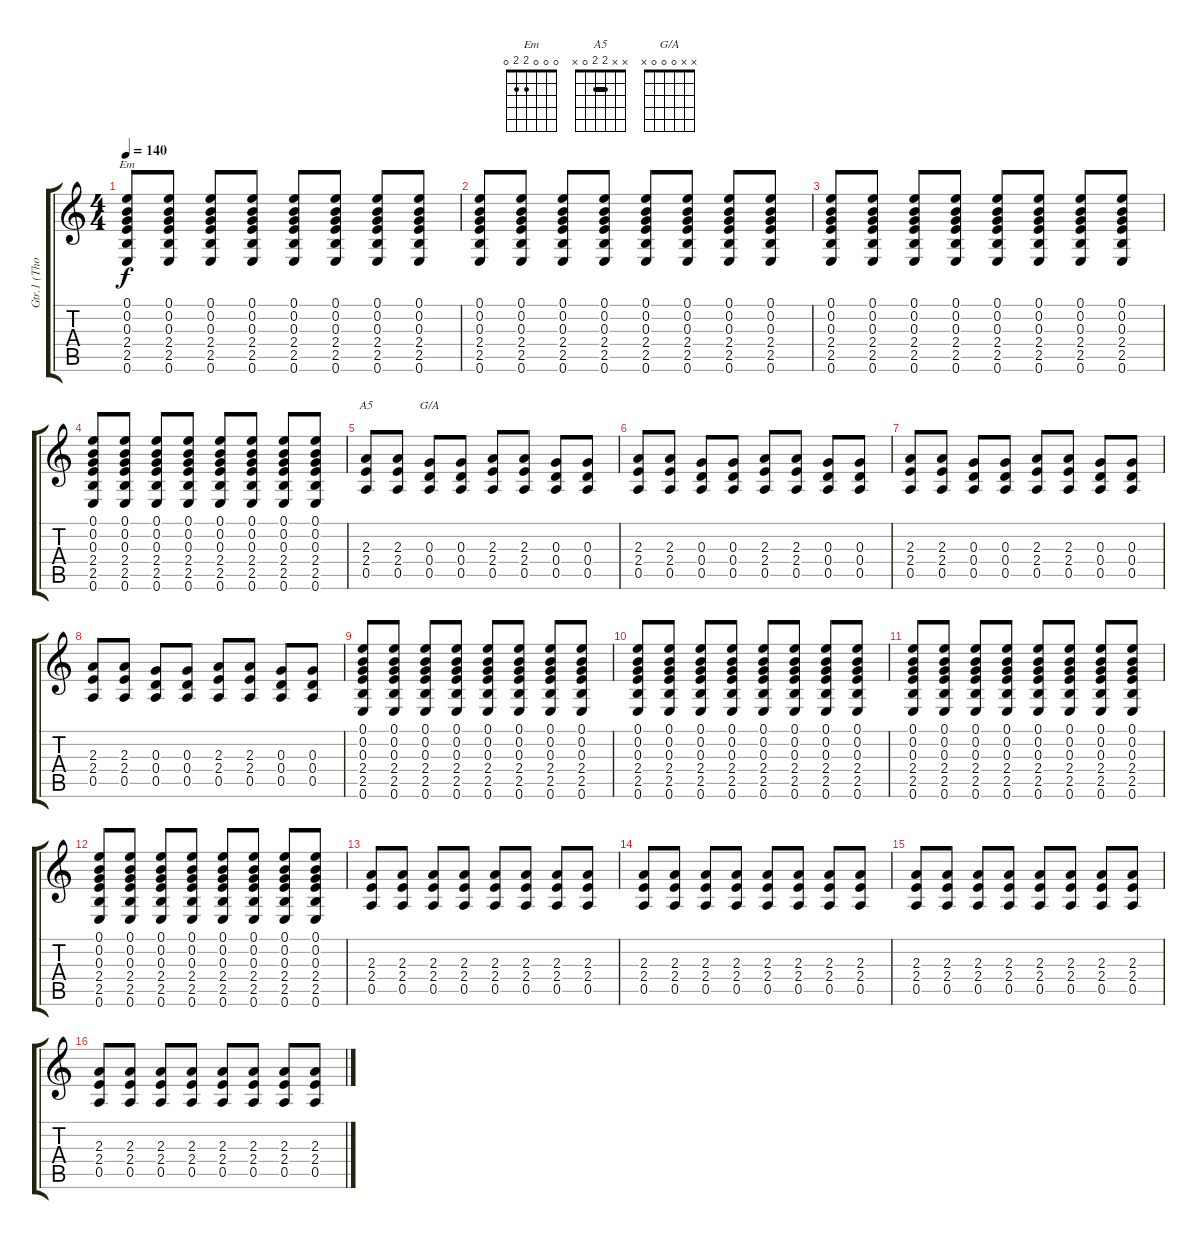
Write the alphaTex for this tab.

\track ("Gtr.1 (Thom Yorke)" "Gtr.1 (Tho") {instrument electricguitarjazz}
\staff {score tabs}
\tuning (E4 B3 G3 D3 A2 E2) {hide}
\chord ("Em" 0 0 0 2 2 0)
\chord ("A5" x x 2 2 0 x) {barre 2}
\chord ("G/A" x x 0 0 0 x)
\ts (4 4)
\tempo 140
\clef g2
\ks c
(0.1 0.2 0.3 2.4 2.5 0.6).8{ch "Em" dy f} (0.1 0.2 0.3 2.4 2.5 0.6).8 (0.1 0.2 0.3 2.4 2.5 0.6).8 (0.1 0.2 0.3 2.4 2.5 0.6).8 (0.1 0.2 0.3 2.4 2.5 0.6).8 (0.1 0.2 0.3 2.4 2.5 0.6).8 (0.1 0.2 0.3 2.4 2.5 0.6).8 (0.1 0.2 0.3 2.4 2.5 0.6).8 |
(0.1 0.2 0.3 2.4 2.5 0.6).8 (0.1 0.2 0.3 2.4 2.5 0.6).8 (0.1 0.2 0.3 2.4 2.5 0.6).8 (0.1 0.2 0.3 2.4 2.5 0.6).8 (0.1 0.2 0.3 2.4 2.5 0.6).8 (0.1 0.2 0.3 2.4 2.5 0.6).8 (0.1 0.2 0.3 2.4 2.5 0.6).8 (0.1 0.2 0.3 2.4 2.5 0.6).8 |
(0.1 0.2 0.3 2.4 2.5 0.6).8 (0.1 0.2 0.3 2.4 2.5 0.6).8 (0.1 0.2 0.3 2.4 2.5 0.6).8 (0.1 0.2 0.3 2.4 2.5 0.6).8 (0.1 0.2 0.3 2.4 2.5 0.6).8 (0.1 0.2 0.3 2.4 2.5 0.6).8 (0.1 0.2 0.3 2.4 2.5 0.6).8 (0.1 0.2 0.3 2.4 2.5 0.6).8 |
(0.1 0.2 0.3 2.4 2.5 0.6).8 (0.1 0.2 0.3 2.4 2.5 0.6).8 (0.1 0.2 0.3 2.4 2.5 0.6).8 (0.1 0.2 0.3 2.4 2.5 0.6).8 (0.1 0.2 0.3 2.4 2.5 0.6).8 (0.1 0.2 0.3 2.4 2.5 0.6).8 (0.1 0.2 0.3 2.4 2.5 0.6).8 (0.1 0.2 0.3 2.4 2.5 0.6).8 |
(2.3 2.4 0.5).8{ch "A5"} (2.3 2.4 0.5).8 (0.3 0.4 0.5).8{ch "G/A"} (0.3 0.4 0.5).8 (2.3 2.4 0.5).8 (2.3 2.4 0.5).8 (0.3 0.4 0.5).8 (0.3 0.4 0.5).8 |
(2.3 2.4 0.5).8 (2.3 2.4 0.5).8 (0.3 0.4 0.5).8 (0.3 0.4 0.5).8 (2.3 2.4 0.5).8 (2.3 2.4 0.5).8 (0.3 0.4 0.5).8 (0.3 0.4 0.5).8 |
(2.3 2.4 0.5).8 (2.3 2.4 0.5).8 (0.3 0.4 0.5).8 (0.3 0.4 0.5).8 (2.3 2.4 0.5).8 (2.3 2.4 0.5).8 (0.3 0.4 0.5).8 (0.3 0.4 0.5).8 |
(2.3 2.4 0.5).8 (2.3 2.4 0.5).8 (0.3 0.4 0.5).8 (0.3 0.4 0.5).8 (2.3 2.4 0.5).8 (2.3 2.4 0.5).8 (0.3 0.4 0.5).8 (0.3 0.4 0.5).8 |
(0.1 0.2 0.3 2.4 2.5 0.6).8 (0.1 0.2 0.3 2.4 2.5 0.6).8 (0.1 0.2 0.3 2.4 2.5 0.6).8 (0.1 0.2 0.3 2.4 2.5 0.6).8 (0.1 0.2 0.3 2.4 2.5 0.6).8 (0.1 0.2 0.3 2.4 2.5 0.6).8 (0.1 0.2 0.3 2.4 2.5 0.6).8 (0.1 0.2 0.3 2.4 2.5 0.6).8 |
(0.1 0.2 0.3 2.4 2.5 0.6).8 (0.1 0.2 0.3 2.4 2.5 0.6).8 (0.1 0.2 0.3 2.4 2.5 0.6).8 (0.1 0.2 0.3 2.4 2.5 0.6).8 (0.1 0.2 0.3 2.4 2.5 0.6).8 (0.1 0.2 0.3 2.4 2.5 0.6).8 (0.1 0.2 0.3 2.4 2.5 0.6).8 (0.1 0.2 0.3 2.4 2.5 0.6).8 |
(0.1 0.2 0.3 2.4 2.5 0.6).8 (0.1 0.2 0.3 2.4 2.5 0.6).8 (0.1 0.2 0.3 2.4 2.5 0.6).8 (0.1 0.2 0.3 2.4 2.5 0.6).8 (0.1 0.2 0.3 2.4 2.5 0.6).8 (0.1 0.2 0.3 2.4 2.5 0.6).8 (0.1 0.2 0.3 2.4 2.5 0.6).8 (0.1 0.2 0.3 2.4 2.5 0.6).8 |
(0.1 0.2 0.3 2.4 2.5 0.6).8 (0.1 0.2 0.3 2.4 2.5 0.6).8 (0.1 0.2 0.3 2.4 2.5 0.6).8 (0.1 0.2 0.3 2.4 2.5 0.6).8 (0.1 0.2 0.3 2.4 2.5 0.6).8 (0.1 0.2 0.3 2.4 2.5 0.6).8 (0.1 0.2 0.3 2.4 2.5 0.6).8 (0.1 0.2 0.3 2.4 2.5 0.6).8 |
(2.3 2.4 0.5).8 (2.3 2.4 0.5).8 (2.3 2.4 0.5).8 (2.3 2.4 0.5).8 (2.3 2.4 0.5).8 (2.3 2.4 0.5).8 (2.3 2.4 0.5).8 (2.3 2.4 0.5).8 |
(2.3 2.4 0.5).8 (2.3 2.4 0.5).8 (2.3 2.4 0.5).8 (2.3 2.4 0.5).8 (2.3 2.4 0.5).8 (2.3 2.4 0.5).8 (2.3 2.4 0.5).8 (2.3 2.4 0.5).8 |
(2.3 2.4 0.5).8 (2.3 2.4 0.5).8 (2.3 2.4 0.5).8 (2.3 2.4 0.5).8 (2.3 2.4 0.5).8 (2.3 2.4 0.5).8 (2.3 2.4 0.5).8 (2.3 2.4 0.5).8 |
(2.3 2.4 0.5).8 (2.3 2.4 0.5).8 (2.3 2.4 0.5).8 (2.3 2.4 0.5).8 (2.3 2.4 0.5).8 (2.3 2.4 0.5).8 (2.3 2.4 0.5).8 (2.3 2.4 0.5).8
